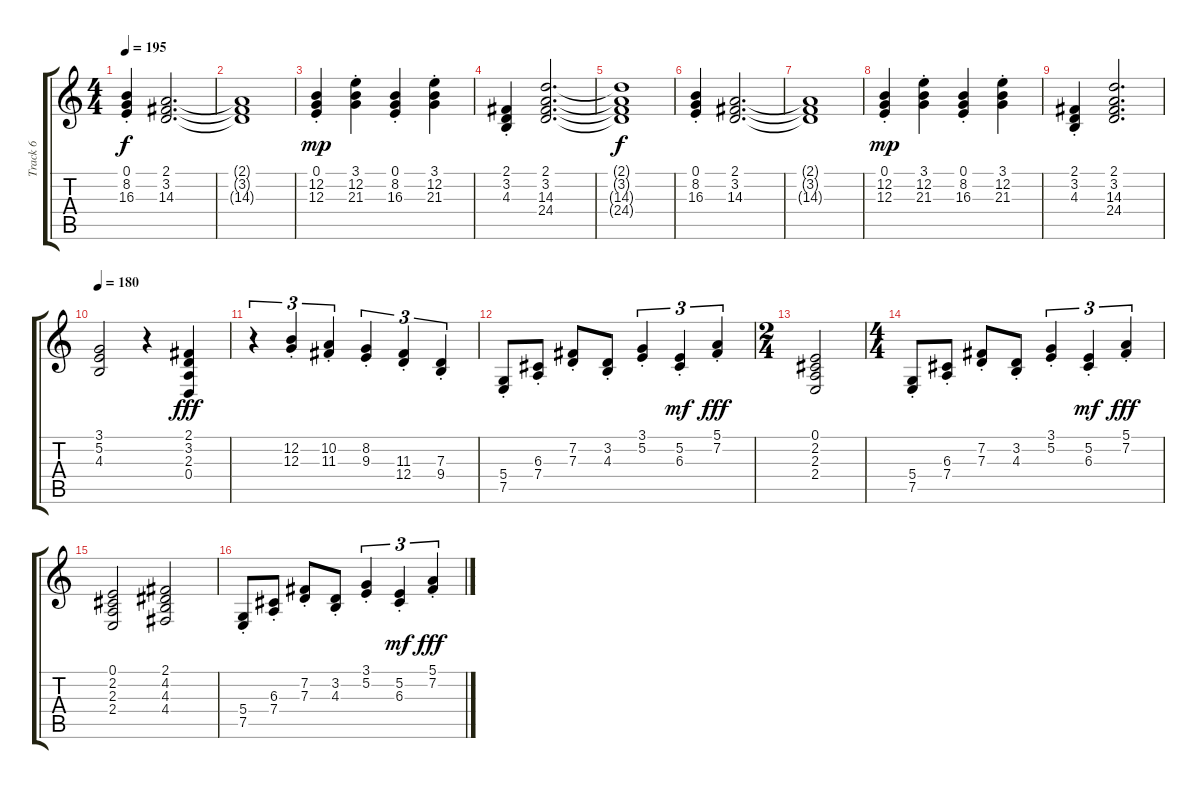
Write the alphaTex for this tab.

\track ("Track 6" "Track 6") {instrument drawbarorgan}
\staff {score tabs}
\tuning (E4 B3 G3 D3 A2 E2) {hide}
\ts (4 4)
\tempo 195
\clef g2
\ks c
(0.1{st} 8.2{st} 16.3{st}).4{dy f} (2.1 3.2 14.3).2{d} |
(2.1{t} 3.2{t} 14.3{t}).1 |
(0.1{st} 12.2{st} 12.3{st}).4{dy mp} (3.1{st} 12.2{st} 21.3{st}).4 (0.1{st} 8.2{st} 16.3{st}).4 (3.1{st} 12.2{st} 21.3{st}).4 |
(2.1{st} 3.2{st} 4.3{st}).4 (2.1 3.2 14.3 24.4).2{d} |
(2.1{t} 3.2{t} 14.3{t} 24.4{t}).1{dy f} |
(0.1{st} 8.2{st} 16.3{st}).4 (2.1 3.2 14.3).2{d} |
(2.1{t} 3.2{t} 14.3{t}).1 |
(0.1{st} 12.2{st} 12.3{st}).4{dy mp} (3.1{st} 12.2{st} 21.3{st}).4 (0.1{st} 8.2{st} 16.3{st}).4 (3.1{st} 12.2{st} 21.3{st}).4 |
(2.1{st} 3.2{st} 4.3{st}).4 (2.1 3.2 14.3 24.4).2{d} |
\tempo 180
(3.1 5.2 4.3).2 r.4 (2.1 3.2 2.3 0.4).4{dy fff} |
r.4{tu (3 2)} (12.2{st} 12.3{st}).4{tu (3 2)} (10.2{st} 11.3{st}).4{tu (3 2)} (8.2{st} 9.3{st}).4{tu (3 2)} (11.3{st} 12.4{st}).4{tu (3 2)} (7.3{st} 9.4{st}).4{tu (3 2)} |
(5.4{st} 7.5{st}).8 (6.3{st} 7.4{st}).8 (7.2{st} 7.3{st}).8 (3.2{st} 4.3{st}).8 (3.1{st} 5.2{st}).4{tu (3 2)} (5.2{st} 6.3{st}).4{tu (3 2) dy mf} (5.1{st} 7.2{st}).4{tu (3 2) dy fff} |
\ts (2 4)
(0.1 2.2 2.3 2.4).2 |
\ts (4 4)
(5.4{st} 7.5{st}).8 (6.3{st} 7.4{st}).8 (7.2{st} 7.3{st}).8 (3.2{st} 4.3{st}).8 (3.1{st} 5.2{st}).4{tu (3 2)} (5.2{st} 6.3{st}).4{tu (3 2) dy mf} (5.1{st} 7.2{st}).4{tu (3 2) dy fff} |
(0.1 2.2 2.3 2.4).2 (2.1 4.2 4.3 4.4).2 |
(5.4{st} 7.5{st}).8 (6.3{st} 7.4{st}).8 (7.2{st} 7.3{st}).8 (3.2{st} 4.3{st}).8 (3.1{st} 5.2{st}).4{tu (3 2)} (5.2{st} 6.3{st}).4{tu (3 2) dy mf} (5.1{st} 7.2{st}).4{tu (3 2) dy fff}
